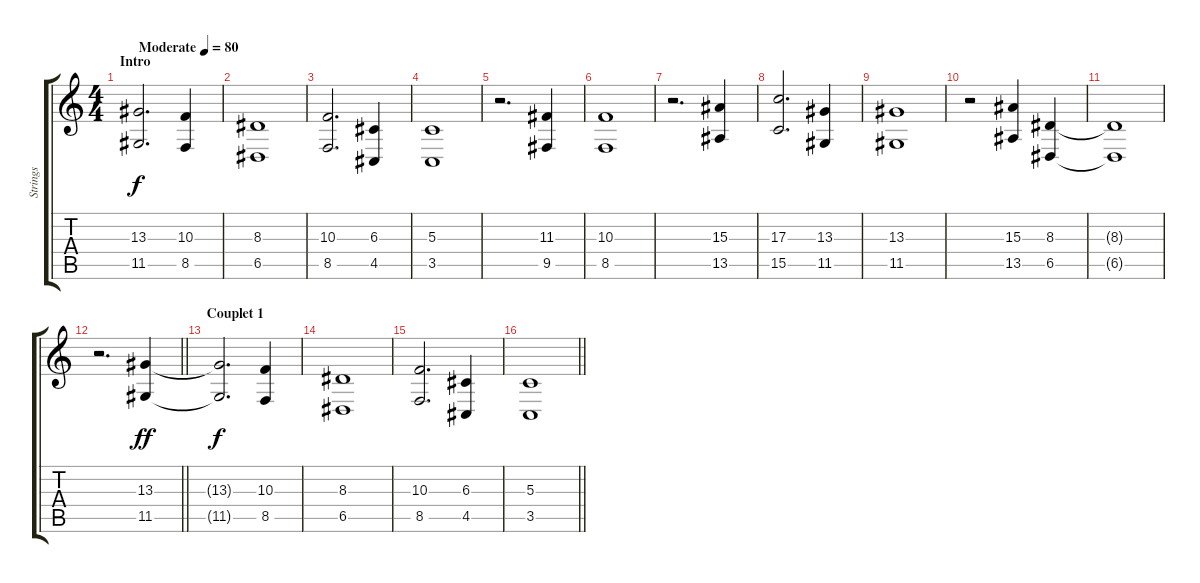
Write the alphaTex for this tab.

\track ("Strings" "Strings") {instrument stringensemble2}
\staff {score tabs}
\tuning (E4 B3 G3 D3 A2 E2) {hide}
\ts (4 4)
\section ("" "Intro")
\tempo (80 "Moderate")
\clef g2
\ks c
(13.3 11.5).2{d dy f instrument stringensemble2} (10.3 8.5).4 |
(8.3 6.5).1 |
(10.3 8.5).2{d} (6.3 4.5).4 |
(5.3 3.5).1 |
r.2{d} (11.3 9.5).4 |
(10.3 8.5).1 |
r.2{d} (15.3 13.5).4 |
(17.3 15.5).2{d} (13.3 11.5).4 |
(13.3 11.5).1 |
r.2 (15.3 13.5).4 (8.3 6.5).4 |
(8.3{t} 6.5{t}).1 |
\barLineRight lightlight
r.2{d} (13.3 11.5).4{dy ff} |
\section ("" "Couplet 1")
(13.3{t} 11.5{t}).2{d dy f} (10.3 8.5).4 |
(8.3 6.5).1 |
(10.3 8.5).2{d} (6.3 4.5).4 |
\barLineRight lightlight
(5.3 3.5).1
